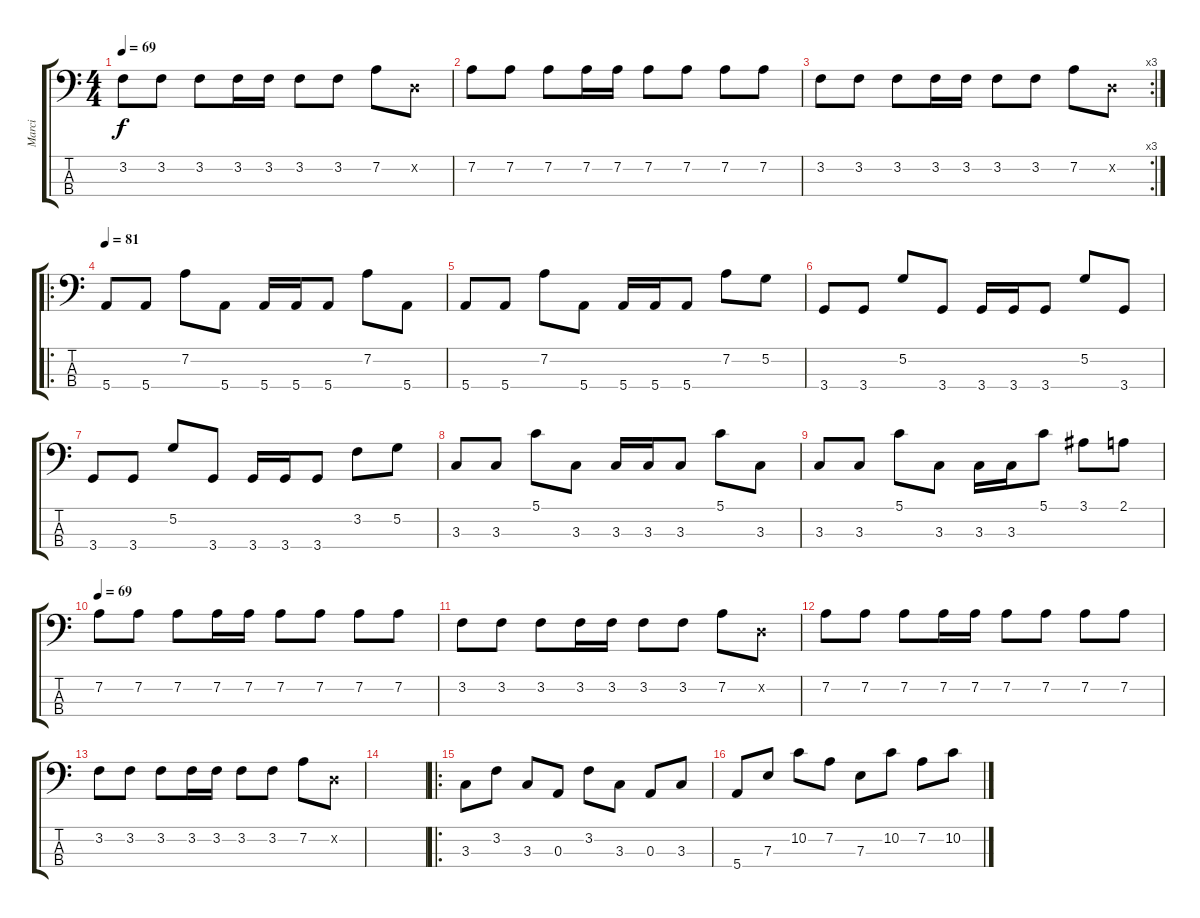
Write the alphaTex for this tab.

\track ("Marci" "Marci") {instrument electricbassfinger}
\staff {score tabs}
\tuning (G2 D2 A1 E1) {hide}
\ts (4 4)
\tempo 69
\clef f4
\ks c
3.2.8{dy f} 3.2.8 3.2.8 3.2.16 3.2.16 3.2.8 3.2.8 7.2.8 0.2{x}.8 |
7.2.8 7.2.8 7.2.8 7.2.16 7.2.16 7.2.8 7.2.8 7.2.8 7.2.8 |
\rc 3
3.2.8 3.2.8 3.2.8 3.2.16 3.2.16 3.2.8 3.2.8 7.2.8 0.2{x}.8 |
\ro
\tempo 81
5.4.8{instrument slapbass1} 5.4.8 7.2.8 5.4.8 5.4.16 5.4.16 5.4.8 7.2.8 5.4.8 |
5.4.8 5.4.8 7.2.8 5.4.8 5.4.16 5.4.16 5.4.8 7.2.8 5.2.8 |
3.4.8 3.4.8 5.2.8 3.4.8 3.4.16 3.4.16 3.4.8 5.2.8 3.4.8 |
3.4.8 3.4.8 5.2.8 3.4.8 3.4.16 3.4.16 3.4.8 3.2.8 5.2.8 |
3.3.8 3.3.8 5.1.8 3.3.8 3.3.16 3.3.16 3.3.8 5.1.8 3.3.8 |
3.3.8 3.3.8 5.1.8 3.3.8 3.3.16 3.3.16 5.1.8 3.1.8 2.1.8 |
\tempo 69
7.2.8{instrument electricbassfinger} 7.2.8 7.2.8 7.2.16 7.2.16 7.2.8 7.2.8 7.2.8 7.2.8 |
3.2.8 3.2.8 3.2.8 3.2.16 3.2.16 3.2.8 3.2.8 7.2.8 0.2{x}.8 |
7.2.8 7.2.8 7.2.8 7.2.16 7.2.16 7.2.8 7.2.8 7.2.8 7.2.8 |
3.2.8 3.2.8 3.2.8 3.2.16 3.2.16 3.2.8 3.2.8 7.2.8 0.2{x}.8 |
|
\ro
3.3.8 3.2.8 3.3.8 0.3.8 3.2.8 3.3.8 0.3.8 3.3.8 |
5.4.8 7.3.8 10.2.8 7.2.8 7.3.8 10.2.8 7.2.8 10.2.8
